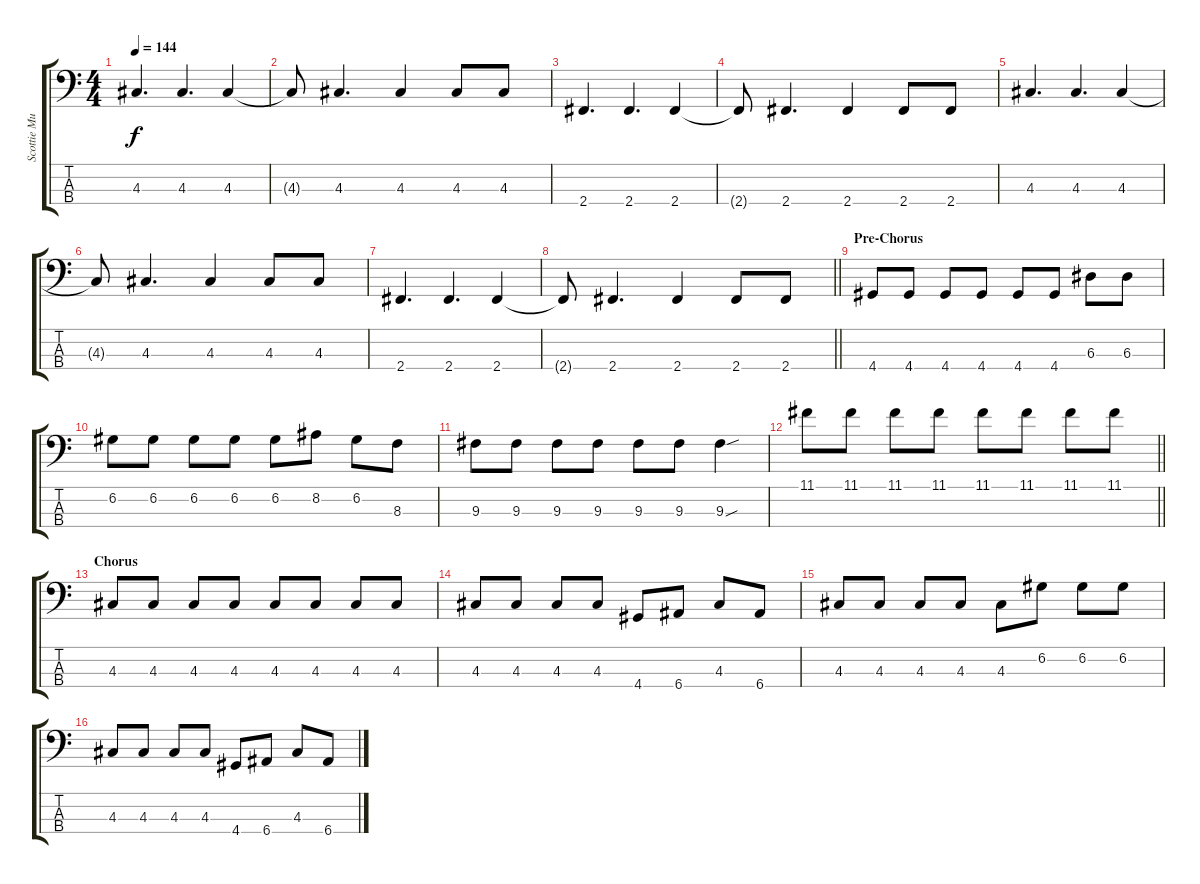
\track ("Scottie Murphy - Bass" "Scottie Mu") {instrument electricbasspick}
\staff {score tabs}
\tuning (G2 D2 A1 E1) {hide}
\ts (4 4)
\tempo 144
\clef f4
\ks c
4.3.4{d dy f} 4.3.4{d} 4.3.4 |
4.3{t}.8 4.3.4{d} 4.3.4 4.3.8 4.3.8 |
2.4.4{d} 2.4.4{d} 2.4.4 |
2.4{t}.8 2.4.4{d} 2.4.4 2.4.8 2.4.8 |
4.3.4{d} 4.3.4{d} 4.3.4 |
4.3{t}.8 4.3.4{d} 4.3.4 4.3.8 4.3.8 |
2.4.4{d} 2.4.4{d} 2.4.4 |
\barLineRight lightlight
2.4{t}.8 2.4.4{d} 2.4.4 2.4.8 2.4.8 |
\section ("" "Pre-Chorus")
4.4.8 4.4.8 4.4.8 4.4.8 4.4.8 4.4.8 6.3.8 6.3.8 |
6.2.8 6.2.8 6.2.8 6.2.8 6.2.8 8.2.8 6.2.8 8.3.8 |
9.3.8 9.3.8 9.3.8 9.3.8 9.3.8 9.3.8 9.3{sou}.4 |
\barLineRight lightlight
11.1.8 11.1.8 11.1.8 11.1.8 11.1.8 11.1.8 11.1.8 11.1.8 |
\section ("" "Chorus")
4.3.8 4.3.8 4.3.8 4.3.8 4.3.8 4.3.8 4.3.8 4.3.8 |
4.3.8 4.3.8 4.3.8 4.3.8 4.4.8 6.4.8 4.3.8 6.4.8 |
4.3.8 4.3.8 4.3.8 4.3.8 4.3.8 6.2.8 6.2.8 6.2.8 |
4.3.8 4.3.8 4.3.8 4.3.8 4.4.8 6.4.8 4.3.8 6.4.8
